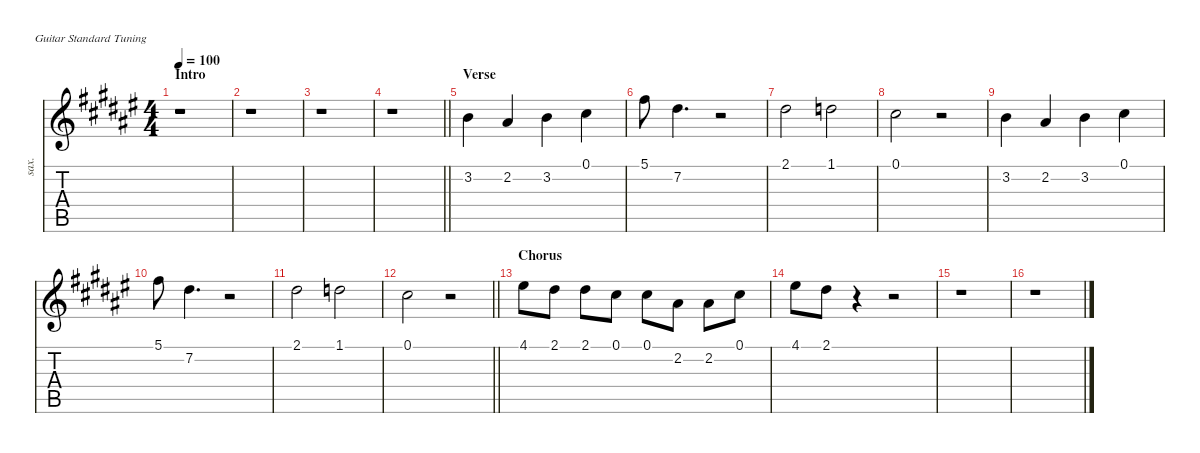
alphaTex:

\defaultSystemsLayout 4
\hideDynamics
\bracketExtendMode nobrackets
\otherSystemsTrackNameOrientation horizontal
\track ("Paul" "sax.") {instrument altosax}
\staff {score tabs}
\tuning (E4 B3 G3 D3 A2 E2)
\displaytranspose 9
\ts (4 4)
\beaming (8 2 2 2 2)
\section ("" "Intro")
\tempo 100
\clef g2
\ks f#
r.1{dy f instrument altosax} |
r.1 |
r.1 |
\barLineRight lightlight
r.1 |
\section ("" "Verse")
3.2{acc forcenatural}.4 2.2{acc #}.4 3.2{acc forcenatural}.4 0.1{acc #}.4 |
5.1{acc #}.8 7.2{acc #}.4{d} r.2 |
2.1{acc #}.2 1.1{acc forcenatural}.2 |
0.1{acc #}.2 r.2 |
3.2{acc forcenatural}.4 2.2{acc #}.4 3.2{acc forcenatural}.4 0.1{acc #}.4 |
5.1{acc #}.8 7.2{acc #}.4{d} r.2 |
2.1{acc #}.2 1.1{acc forcenatural}.2 |
\barLineRight lightlight
0.1{acc #}.2 r.2 |
\section ("" "Chorus")
4.1{acc #}.8 2.1{acc #}.8 2.1{acc #}.8 0.1{acc #}.8 0.1{acc #}.8 2.2{acc #}.8 2.2{acc #}.8 0.1{acc #}.8 |
4.1{acc #}.8 2.1{acc #}.8 r.4 r.2 |
r.1 |
r.1
